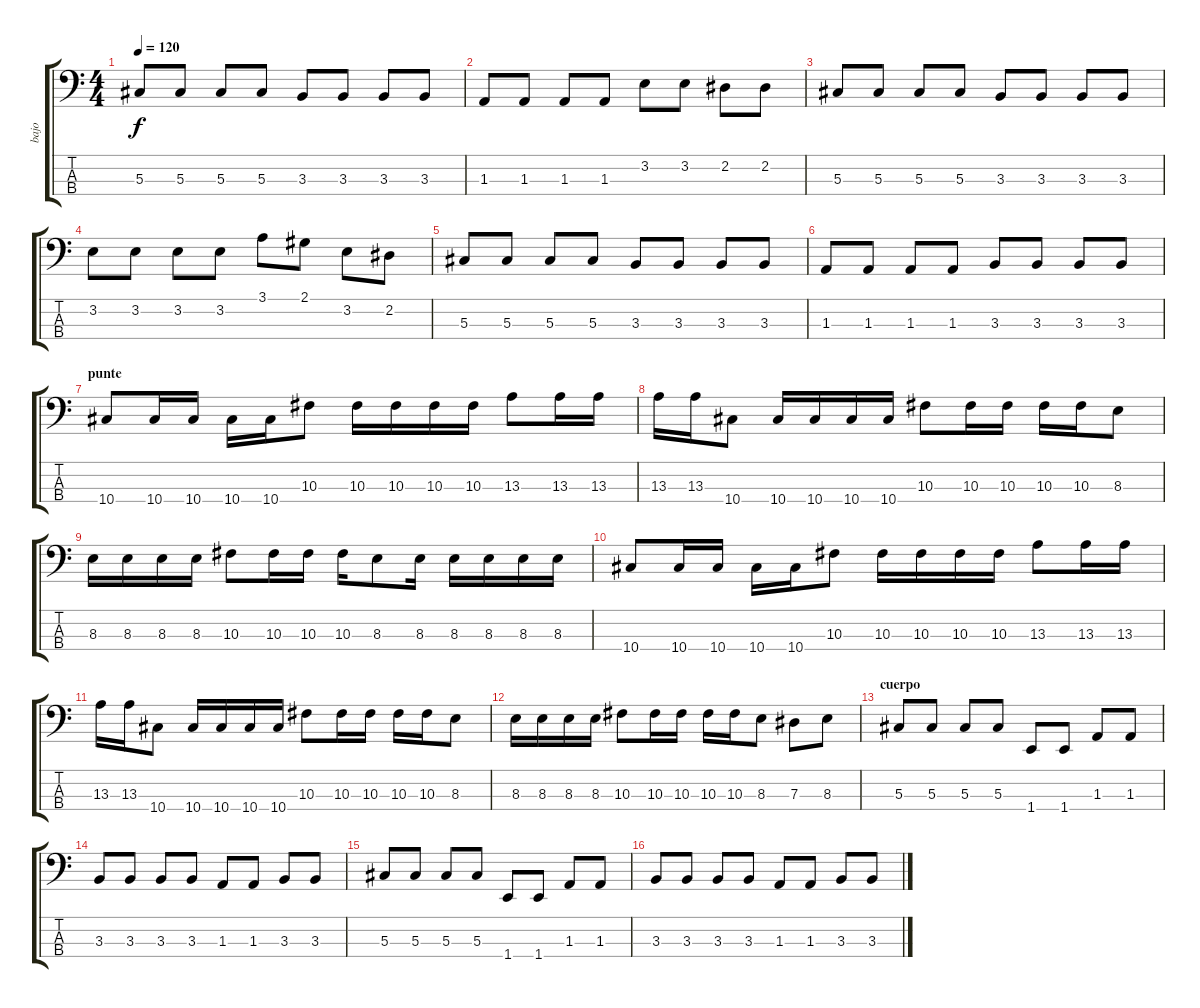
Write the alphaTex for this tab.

\track ("bajo" "bajo") {instrument electricbassfinger}
\staff {score tabs}
\tuning (Gb2 Db2 Ab1 Eb1) {hide}
\ts (4 4)
\tempo 120
\clef f4
\ks c
5.3.8{dy f} 5.3.8 5.3.8 5.3.8 3.3.8 3.3.8 3.3.8 3.3.8 |
1.3.8 1.3.8 1.3.8 1.3.8 3.2.8 3.2.8 2.2.8 2.2.8 |
5.3.8 5.3.8 5.3.8 5.3.8 3.3.8 3.3.8 3.3.8 3.3.8 |
3.2.8 3.2.8 3.2.8 3.2.8 3.1.8 2.1.8 3.2.8 2.2.8 |
5.3.8 5.3.8 5.3.8 5.3.8 3.3.8 3.3.8 3.3.8 3.3.8 |
1.3.8 1.3.8 1.3.8 1.3.8 3.3.8 3.3.8 3.3.8 3.3.8 |
\section ("" "punte")
10.4.8 10.4.16 10.4.16 10.4.16 10.4.16 10.3.8 10.3.16 10.3.16 10.3.16 10.3.16 13.3.8 13.3.16 13.3.16 |
13.3.16 13.3.16 10.4.8 10.4.16 10.4.16 10.4.16 10.4.16 10.3.8 10.3.16 10.3.16 10.3.16 10.3.16 8.3.8 |
8.3.16 8.3.16 8.3.16 8.3.16 10.3.8 10.3.16 10.3.16 10.3.16 8.3.8 8.3.16 8.3.16 8.3.16 8.3.16 8.3.16 |
10.4.8 10.4.16 10.4.16 10.4.16 10.4.16 10.3.8 10.3.16 10.3.16 10.3.16 10.3.16 13.3.8 13.3.16 13.3.16 |
13.3.16 13.3.16 10.4.8 10.4.16 10.4.16 10.4.16 10.4.16 10.3.8 10.3.16 10.3.16 10.3.16 10.3.16 8.3.8 |
8.3.16 8.3.16 8.3.16 8.3.16 10.3.8 10.3.16 10.3.16 10.3.16 10.3.16 8.3.8 7.3.8 8.3.8 |
\section ("" "cuerpo")
5.3.8 5.3.8 5.3.8 5.3.8 1.4.8 1.4.8 1.3.8 1.3.8 |
3.3.8 3.3.8 3.3.8 3.3.8 1.3.8 1.3.8 3.3.8 3.3.8 |
5.3.8 5.3.8 5.3.8 5.3.8 1.4.8 1.4.8 1.3.8 1.3.8 |
3.3.8 3.3.8 3.3.8 3.3.8 1.3.8 1.3.8 3.3.8 3.3.8
